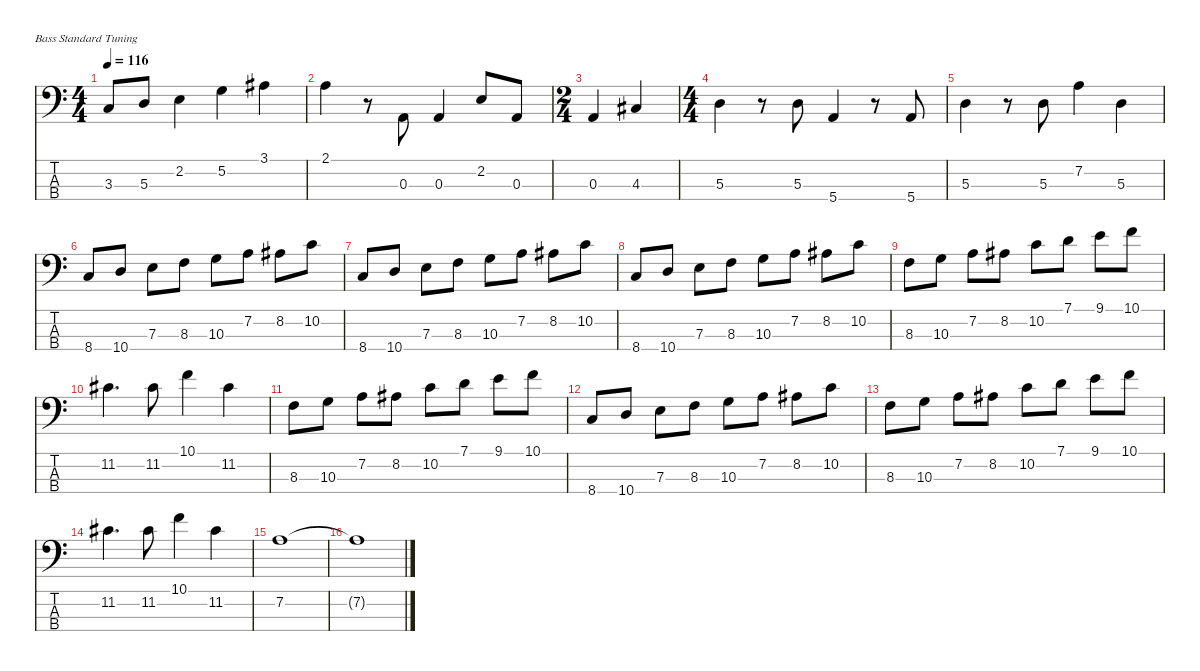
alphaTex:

\defaultSystemsLayout 4
\hideDynamics
\bracketExtendMode nobrackets
\singleTrackTrackNamePolicy hidden
\multiTrackTrackNamePolicy hidden
\firstSystemTrackNameMode fullname
\firstSystemTrackNameOrientation horizontal
\otherSystemsTrackNameOrientation horizontal
\track ("Bass" "el.bs.") {instrument electricbassfinger}
\staff {score tabs}
\tuning (G2 D2 A1 E1)
\ts (4 4)
\tempo 116
\clef f4
\ks c
3.3.8{dy f beam Up} 5.3.8{beam Up} 2.2.4{beam Down} 5.2.4{beam Down} 3.1{acc #}.4{beam Down} |
2.1.4{beam Down} r.8{beam Down} 0.3.8{beam Up} 0.3.4{beam Up} 2.2.8{beam Up} 0.3.8{beam Up} |
\ts (2 4)
0.3.4{beam Up} 4.3{acc #}.4{beam Up} |
\ts (4 4)
5.3.4{beam Down} r.8{beam Down} 5.3.8{beam Down} 5.4.4{beam Up} r.8{beam Up} 5.4.8{beam Up} |
5.3.4{beam Down} r.8{beam Down} 5.3.8{beam Down} 7.2.4{beam Down} 5.3.4{beam Down} |
8.4.8{beam Up} 10.4.8{beam Up} 7.3.8{beam Down} 8.3.8{beam Down} 10.3.8{beam Down} 7.2.8{beam Down} 8.2{acc #}.8{beam Down} 10.2.8{beam Down} |
8.4.8{beam Up} 10.4.8{beam Up} 7.3.8{beam Down} 8.3.8{beam Down} 10.3.8{beam Down} 7.2.8{beam Down} 8.2{acc #}.8{beam Down} 10.2.8{beam Down} |
8.4.8{beam Up} 10.4.8{beam Up} 7.3.8{beam Down} 8.3.8{beam Down} 10.3.8{beam Down} 7.2.8{beam Down} 8.2{acc #}.8{beam Down} 10.2.8{beam Down} |
8.3.8{beam Down} 10.3.8{beam Down} 7.2.8{beam Down} 8.2{acc #}.8{beam Down} 10.2.8{beam Down} 7.1.8{beam Down} 9.1.8{beam Down} 10.1.8{beam Down} |
11.2{acc #}.4{d beam Down} 11.2{acc #}.8{beam Down} 10.1.4{beam Down} 11.2{acc #}.4{beam Down} |
8.3.8{beam Down} 10.3.8{beam Down} 7.2.8{beam Down} 8.2{acc #}.8{beam Down} 10.2.8{beam Down} 7.1.8{beam Down} 9.1.8{beam Down} 10.1.8{beam Down} |
8.4.8{beam Up} 10.4.8{beam Up} 7.3.8{beam Down} 8.3.8{beam Down} 10.3.8{beam Down} 7.2.8{beam Down} 8.2{acc #}.8{beam Down} 10.2.8{beam Down} |
8.3.8{beam Down} 10.3.8{beam Down} 7.2.8{beam Down} 8.2{acc #}.8{beam Down} 10.2.8{beam Down} 7.1.8{beam Down} 9.1.8{beam Down} 10.1.8{beam Down} |
11.2{acc #}.4{d beam Down} 11.2{acc #}.8{beam Down} 10.1.4{beam Down} 11.2{acc #}.4{beam Down} |
7.2.1{beam Down} |
7.2{t}.1{beam Down}
